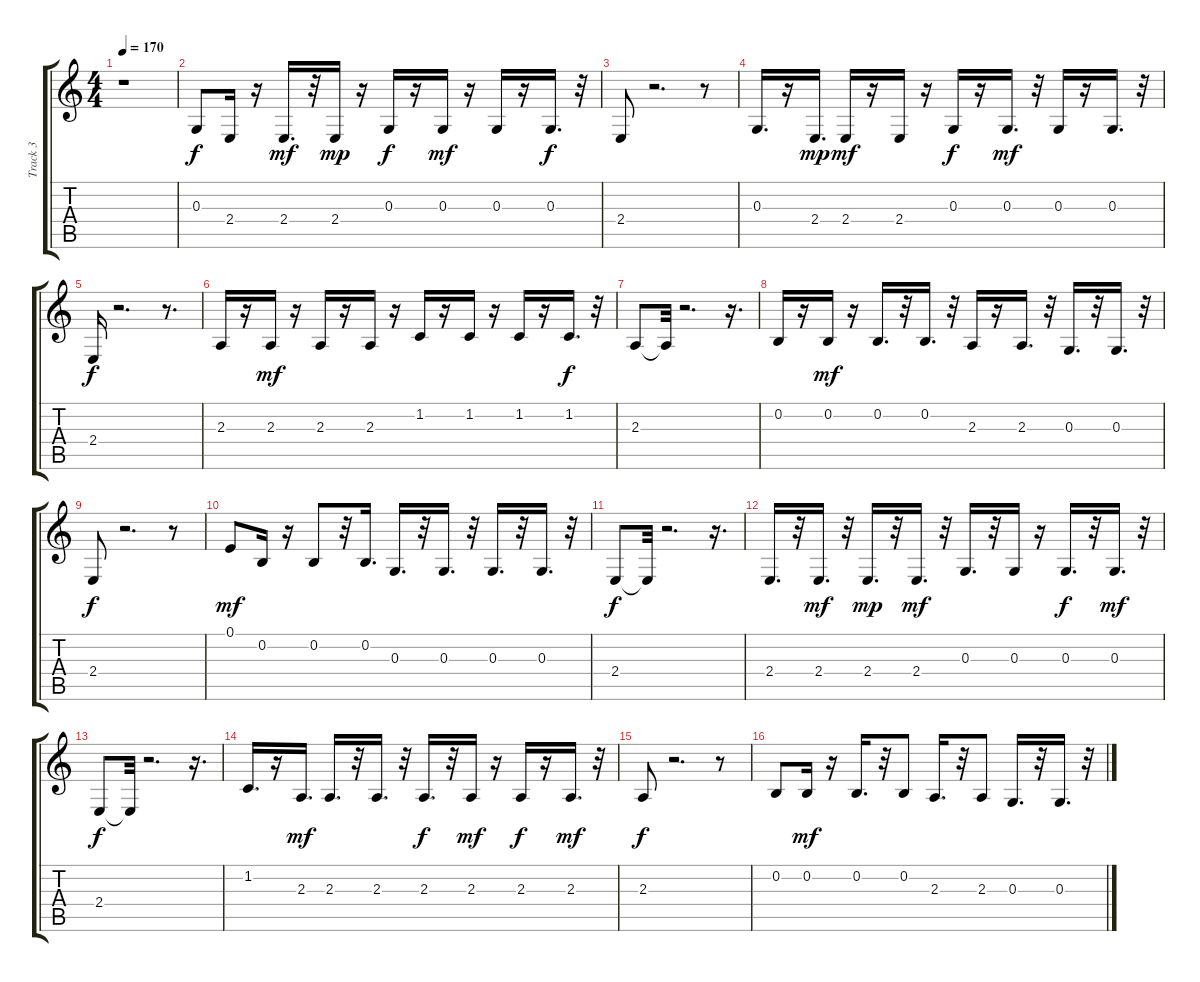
\track ("Track 3" "Track 3") {instrument lead8bassandlead}
\staff {score tabs}
\tuning (E4 B3 G3 D3 A2 E2) {hide}
\ts (4 4)
\tempo 170
\clef g2
\ks c
r.1{dy f} |
0.3.8 2.4.16 r.16 2.4.16{d dy mf} r.32 2.4.16{dy mp} r.16 0.3.16{dy f} r.16 0.3.16{dy mf} r.16 0.3.16 r.16 0.3.16{d dy f} r.32 |
2.4.8 r.2{d} r.8 |
0.3.16{d} r.16 2.4.16{d dy mp} 2.4.16{dy mf} r.16 2.4.16 r.16 0.3.16{dy f} r.16 0.3.16{d dy mf} r.32 0.3.16 r.16 0.3.16{d} r.32 |
2.4.16{dy f} r.2{d} r.8{d} |
2.3.16 r.16 2.3.16{dy mf} r.16 2.3.16 r.16 2.3.16 r.16 1.2.16 r.16 1.2.16 r.16 1.2.16 r.16 1.2.16{d dy f} r.32 |
2.3.8 2.3{t}.32 r.2{d} r.16{d} |
0.2.16 r.16 0.2.16{dy mf} r.16 0.2.16{d} r.32 0.2.16{d} r.32 2.3.16 r.16 2.3.16{d} r.32 0.3.16{d} r.32 0.3.16{d} r.32 |
2.4.8{dy f} r.2{d} r.8 |
0.1.8{dy mf} 0.2.16 r.16 0.2.8 r.32 0.2.16{d} 0.3.16{d} r.32 0.3.16{d} r.32 0.3.16{d} r.32 0.3.16{d} r.32 |
2.4.8{dy f} 2.4{t}.32 r.2{d} r.16{d} |
2.4.16{d} r.32 2.4.16{d dy mf} r.32 2.4.16{d dy mp} r.32 2.4.16{d dy mf} r.32 0.3.16{d} r.32 0.3.16 r.16 0.3.16{d dy f} r.32 0.3.16{d dy mf} r.32 |
2.4.8{dy f} 2.4{t}.32 r.2{d} r.16{d} |
1.2.16{d} r.16 2.3.16{d dy mf} 2.3.16{d} r.32 2.3.16{d} r.32 2.3.16{d dy f} r.32 2.3.16{dy mf} r.16 2.3.16{dy f} r.16 2.3.16{d dy mf} r.32 |
2.3.8{dy f} r.2{d} r.8 |
0.2.8 0.2.16{dy mf} r.16 0.2.16{d} r.32 0.2.8 2.3.16{d} r.32 2.3.8 0.3.16{d} r.32 0.3.16{d} r.32
